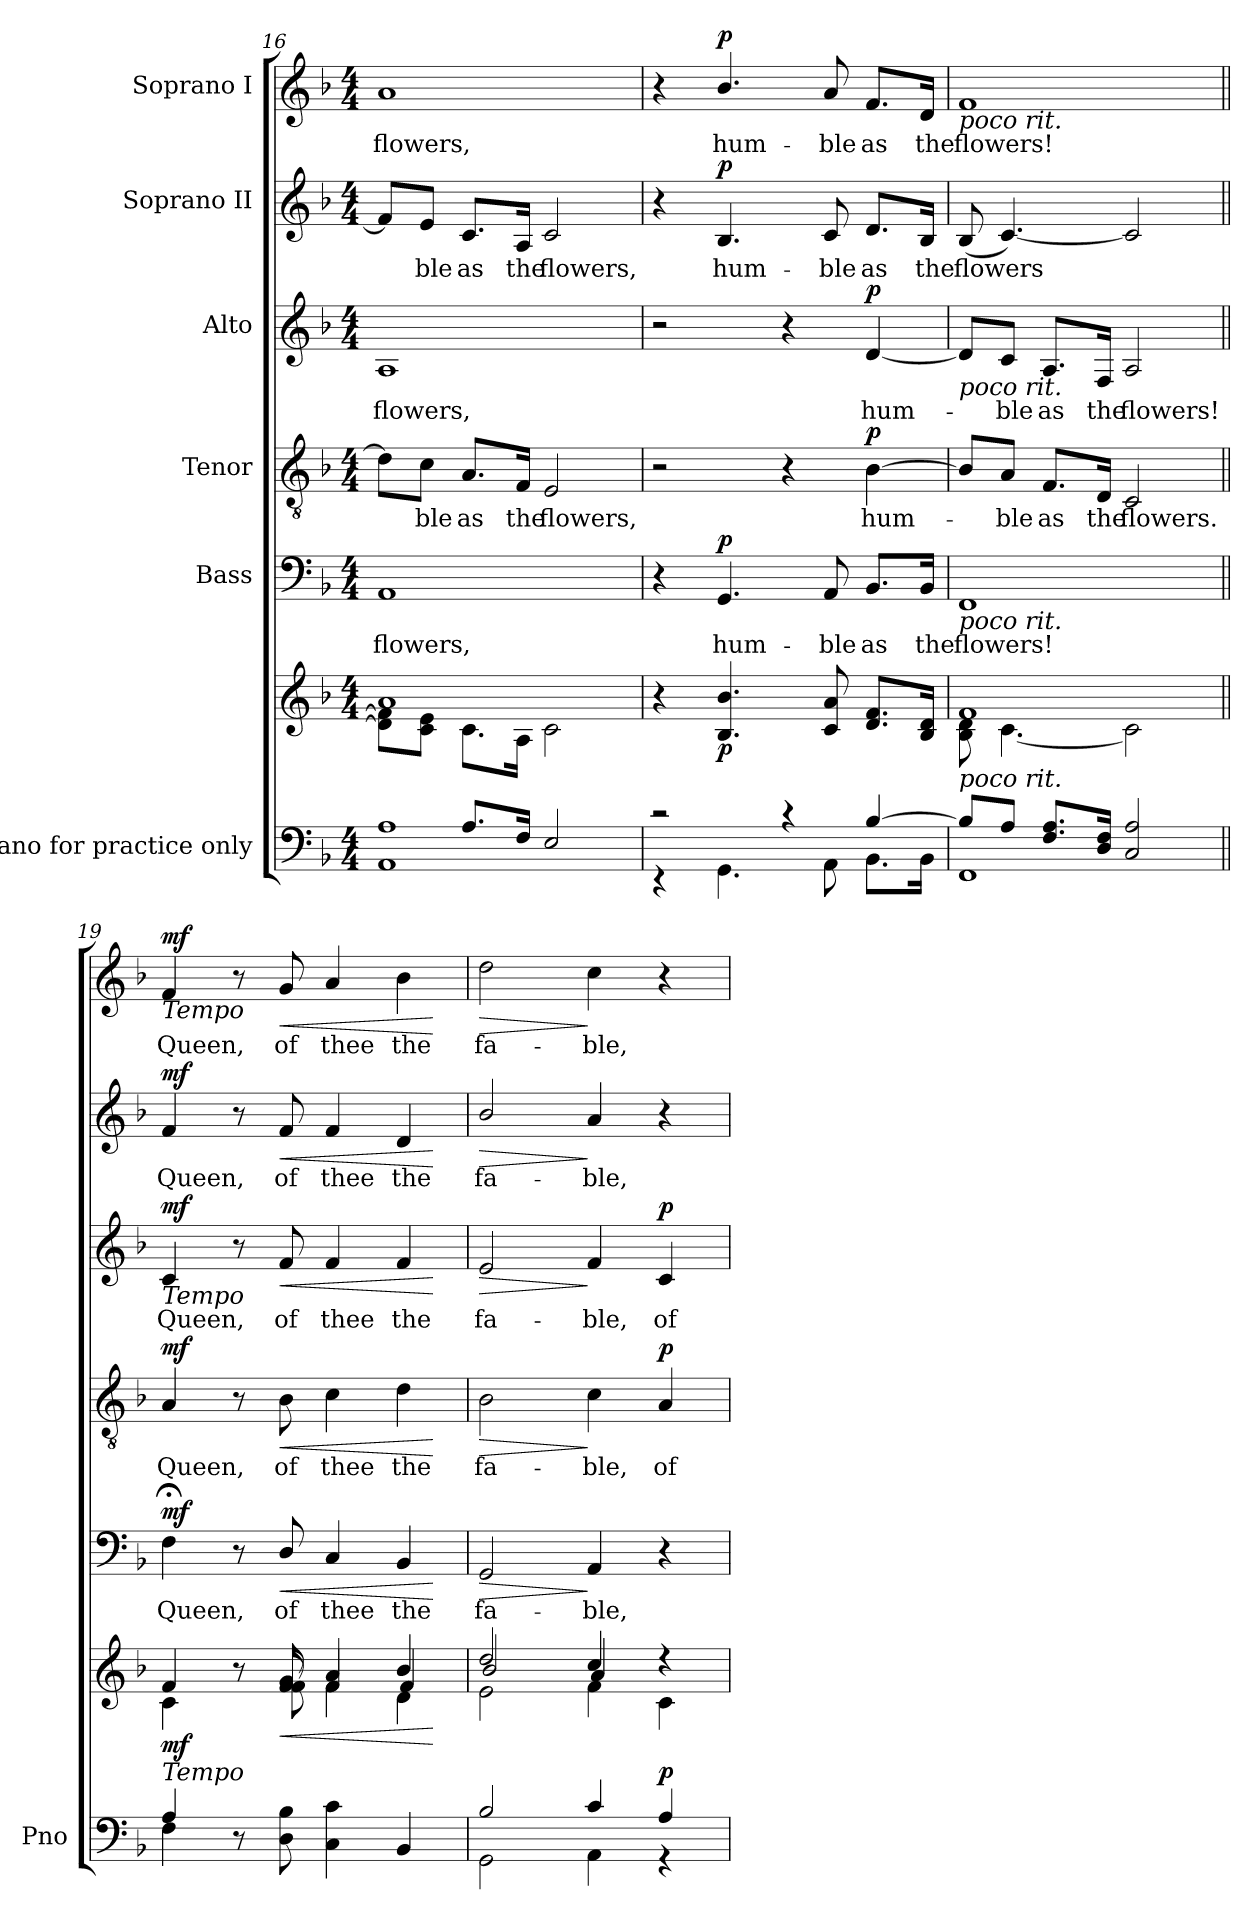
**kern	**kern	**dynam	**kern	**text	**dynam	**kern	**text	**dynam	**kern	**text	**dynam	**kern	**text	**dynam	**kern	**text	**dynam
*part6	*part6	*part6	*part5	*part5	*part5	*part4	*part4	*part4	*part3	*part3	*part3	*part2	*part2	*part2	*part1	*part1	*part1
*staff7	*staff6	*staff6/7	*staff5	*staff5	*staff5	*staff4	*staff4	*staff4	*staff3	*staff3	*staff3	*staff2	*staff2	*staff2	*staff1	*staff1	*staff1
*I"Piano for practice only	*	*	*I"Bass	*	*	*I"Tenor	*	*	*I"Alto	*	*	*I"Soprano II	*	*	*I"Soprano I	*	*
*I'Pno	*	*	*	*	*	*	*	*	*	*	*	*	*	*	*	*	*
!!LO:PB:g=z
*clefF4	*clefG2	*	*clefF4	*	*	*clefGv2	*	*	*clefG2	*	*	*clefG2	*	*	*clefG2	*	*
*k[b-]	*k[b-]	*	*k[b-]	*	*	*k[b-]	*	*	*k[b-]	*	*	*k[b-]	*	*	*k[b-]	*	*
*M4/4	*M4/4	*	*M4/4	*	*	*M4/4	*	*	*M4/4	*	*	*M4/4	*	*	*M4/4	*	*
=16	=16	=16	=16	=16	=16	=16	=16	=16	=16	=16	=16	=16	=16	=16	=16	=16	=16
*^	*^	*	*	*	*	*	*	*	*	*	*	*	*	*	*	*	*
*	*^	*	*	*	*	*	*	*	*	*	*	*	*	*	*	*	*	*	*
!	!	!	!	!	!	!	!LO:LY:b	!	!	!	!	!	!LO:LY:b	!	!	!	!	!	!LO:LY:b	!
1A	1AA	4ryy	1a	8d\] 8f\]L	.	1AA	flowers,	.	8d\L]	.	.	1A	flowers,	.	8f/L]	.	.	1a	flowers,	.
!	!	!	!	!	!	!	!	!	!	!LO:LY:b	!	!	!	!	!	!LO:LY:b	!	!	!	!
.	.	.	.	8c\ 8e\J	.	.	.	.	8c\J	-ble	.	.	.	.	8e/J	-ble	.	.	.	.
!	!	!	!	!	!	!	!	!	!	!LO:LY:b	!	!	!	!	!	!LO:LY:b	!	!	!	!
.	.	8.A/L	.	8.c\L	.	.	.	.	8.A/L	as	.	.	.	.	8.c/L	as	.	.	.	.
!	!	!	!	!	!	!	!	!	!	!LO:LY:b	!	!	!	!	!	!LO:LY:b	!	!	!	!
.	.	16F/Jk	.	16A\Jk	.	.	.	.	16F/Jk	the	.	.	.	.	16A/Jk	the	.	.	.	.
!	!	!	!	!	!	!	!	!	!	!LO:LY:b	!	!	!	!	!	!LO:LY:b	!	!	!	!
.	.	2E/	.	2c\	.	.	.	.	2E/	flowers,	.	.	.	.	2c/	flowers,	.	.	.	.
*	*v	*v	*	*	*	*	*	*	*	*	*	*	*	*	*	*	*	*	*	*
*	*	*v	*v	*	*	*	*	*	*	*	*	*	*	*	*	*	*	*	*
=17	=17	=17	=17	=17	=17	=17	=17	=17	=17	=17	=17	=17	=17	=17	=17	=17	=17	=17
2r	4r	4r	.	4r	.	.	2r	.	.	2r	.	.	4r	.	.	4r	.	.
!	!	!	!LO:DY:b	!	!LO:LY:b	!LO:DY:a	!	!	!	!	!	!	!	!LO:LY:b	!LO:DY:a	!	!LO:LY:b	!LO:DY:a
.	4.GG\	4.B-/ 4.b-/	p	4.GG/	hum-	p	.	.	.	.	.	.	4.B-/	hum-	p	4.b-/	hum-	p
4r	.	.	.	.	.	.	4r	.	.	4r	.	.	.	.	.	.	.	.
!	!	!	!	!	!LO:LY:b	!	!	!	!	!	!	!	!	!LO:LY:b	!	!	!LO:LY:b	!
.	8AA\	8c/ 8a/	.	8AA/	-ble	.	.	.	.	.	.	.	8c/	-ble	.	8a/	-ble	.
!	!	!	!	!	!LO:LY:b	!	!	!LO:LY:b	!LO:DY:a	!	!LO:LY:b	!LO:DY:a	!	!LO:LY:b	!	!	!LO:LY:b	!
[4B-/	8.BB-\L	8.d/ 8.f/L	.	8.BB-/L	as	.	[4B-\	hum-	p	[4d/	hum-	p	8.d/L	as	.	8.f/L	as	.
!	!	!	!	!	!LO:LY:b	!	!	!	!	!	!	!	!	!LO:LY:b	!	!	!LO:LY:b	!
.	16BB-\Jk	16B-/ 16d/Jk	.	16BB-/Jk	the	.	.	.	.	.	.	.	16B-/Jk	the	.	16d/Jk	the	.
=18	=18	=18	=18	=18	=18	=18	=18	=18	=18	=18	=18	=18	=18	=18	=18	=18	=18	=18
*	*	*^	*	*	*	*	*	*	*	*	*	*	*	*	*	*	*	*
!	!	!	!	!	!	!	!	!	!	!	!	!	!	!	!	!	!LO:TX:b:i:t=poco rit.	!	!
!	!	!	!	!	!	!	!	!	!	!	!LO:TX:b:i:t=poco rit.	!	!	!	!	!	!	!	!
!	!	!	!	!	!LO:TX:b:i:t=poco rit.	!	!	!	!	!	!	!	!	!	!	!	!	!	!
!	!	!LO:TX:b:i:t=poco rit.	!	!	!	!	!	!	!	!	!	!	!	!	!	!	!	!	!
!	!	!	!	!	!	!LO:LY:b	!	!	!	!	!	!	!	!	!LO:LY:b	!	!	!LO:LY:b	!
8B-/L]	1FF	1f	8B-\ 8d\	.	1FF	flowers!	.	8B-/L]	.	.	8d/L]	.	.	(8B-/	-flowers	.	1f	flowers!	.
!	!	!	!	!	!	!	!	!	!LO:LY:b	!	!	!LO:LY:b	!	!	!	!	!	!	!
8A/J	.	.	[4.c\	.	.	.	.	8A/J	-ble	.	8c/J	-ble	.	[4.c/)	.	.	.	.	.
!	!	!	!	!	!	!	!	!	!LO:LY:b	!	!	!LO:LY:b	!	!	!	!	!	!	!
8.F/ 8.A/L	.	.	.	.	.	.	.	8.F/L	as	.	8.A/L	as	.	.	.	.	.	.	.
!	!	!	!	!	!	!	!	!	!LO:LY:b	!	!	!LO:LY:b	!	!	!	!	!	!	!
16D/ 16F/Jk	.	.	.	.	.	.	.	16D/Jk	the	.	16F/Jk	the	.	.	.	.	.	.	.
!	!	!	!	!	!	!	!	!	!LO:LY:b	!	!	!LO:LY:b	!	!	!	!	!	!	!
2C/ 2A/	.	.	2c\]	.	.	.	.	2C/	flowers.	.	2A/	flowers!	.	2c/]	.	.	.	.	.
=19||	=19||	=19||	=19||	=19||	=19||	=19||	=19||	=19||	=19||	=19||	=19||	=19||	=19||	=19||	=19||	=19||	=19||	=19||	=19||
*	*	*	*^	*	*	*	*	*	*	*	*	*	*	*	*	*	*	*	*
!	!	!	!	!	!	!	!	!	!	!	!	!	!	!	!	!	!	!LO:TX:b:i:t=Tempo	!	!
!	!	!	!	!	!	!	!	!	!	!	!	!LO:TX:b:i:t=Tempo	!	!	!	!	!	!	!	!
!	!	!LO:TX:b:i:t=Tempo	!	!	!	!	!	!	!	!	!	!	!	!	!	!	!	!	!	!
!	!	!	!	!	!LO:DY:b	!	!LO:LY:b	!LO:DY:a	!	!LO:LY:b	!LO:DY:a	!	!LO:LY:b	!LO:DY:a	!	!LO:LY:b	!LO:DY:a	!	!LO:LY:b	!LO:DY:a
4A/	4F\	4f/	4c\	4.ryy	mf	4F;<\	Queen,	mf	4A/	Queen,	mf	4c/	Queen,	mf	4f/	Queen,	mf	4f/	Queen,	mf
8r	2.ryy	8r	8ryy	.	.	8r	.	.	8r	.	.	8r	.	.	8r	.	.	8r	.	.
!	!	!	!	!	!LO:HP:b	!	!LO:LY:b	!LO:HP:b	!	!LO:LY:b	!LO:HP:b	!	!LO:LY:b	!LO:HP:b	!	!LO:LY:b	!LO:HP:b	!	!LO:LY:b	!LO:HP:b
8D\ 8B-\	.	8g/	8f\	8f/	<	8D/	of	<	8B-\	of	<	8f/	of	<	8f/	of	<	8g/	of	<
!	!	!	!	!	!	!	!LO:LY:b	!	!	!LO:LY:b	!	!	!LO:LY:b	!	!	!LO:LY:b	!	!	!LO:LY:b	!
4C\ 4c\	.	4a/	4f\	4f/	.	4C/	thee	.	4c\	thee	.	4f/	thee	.	4f/	thee	.	4a/	thee	.
!	!	!	!	!	!	!	!LO:LY:b	!	!	!LO:LY:b	!	!	!LO:LY:b	!	!	!LO:LY:b	!	!	!LO:LY:b	!
4BB-/	.	4b-/	4d\	4f/	.	4BB-/	the	.	4d\	the	.	4f/	the	.	4d/	the	.	4b-\	the	.
*v	*v	*	*	*	*	*	*	*	*	*	*	*	*	*	*	*	*	*	*	*
*	*v	*v	*v	*	*	*	*	*	*	*	*	*	*	*	*	*	*	*	*
.	.	[	.	.	[	.	.	[	.	.	[	.	.	[	.	.	[
!!LO:LB:g=z
=20	=20	=20	=20	=20	=20	=20	=20	=20	=20	=20	=20	=20	=20	=20	=20	=20	=20
*^	*^	*	*	*	*	*	*	*	*	*	*	*	*	*	*	*	*
*	*	*	*^	*	*	*	*	*	*	*	*	*	*	*	*	*	*	*	*
!	!	!	!	!	!	!	!LO:LY:b	!LO:HP:b	!	!LO:LY:b	!LO:HP:b	!	!LO:LY:b	!LO:HP:b	!	!LO:LY:b	!LO:HP:b	!	!LO:LY:b	!LO:HP:b
2B-/	2GG\	2dd/	2b-/	2e\	.	2GG/	fa-	>	2B-\	fa-	>	2e/	fa-	>	2b-/	fa-	>	2dd\	fa-	>
!	!	!	!	!	!	!	!LO:LY:b	!	!	!LO:LY:b	!	!	!LO:LY:b	!	!	!LO:LY:b	!	!	!LO:LY:b	!
4c/	4AA\	4cc/	4a/	4f\	.	4AA/	-ble,	]	4c\	-ble,	]	4f/	-ble,	]	4a/	-ble,	]	4cc\	-ble,	]
!	!	!	!	!	!LO:DY:a=2	!	!	!	!	!LO:LY:b	!LO:DY:a	!	!LO:LY:b	!LO:DY:a	!	!	!	!	!	!
4A/	4r	4r	4ryy	4c\	p	4r	.	.	4A/	of	p	4c/	of	p	4r	.	.	4r	.	.
*v	*v	*	*	*	*	*	*	*	*	*	*	*	*	*	*	*	*	*	*	*
*	*v	*v	*v	*	*	*	*	*	*	*	*	*	*	*	*	*	*	*	*
=	=	=	=	=	=	=	=	=	=	=	=	=	=	=	=	=	=
*-	*-	*-	*-	*-	*-	*-	*-	*-	*-	*-	*-	*-	*-	*-	*-	*-	*-
